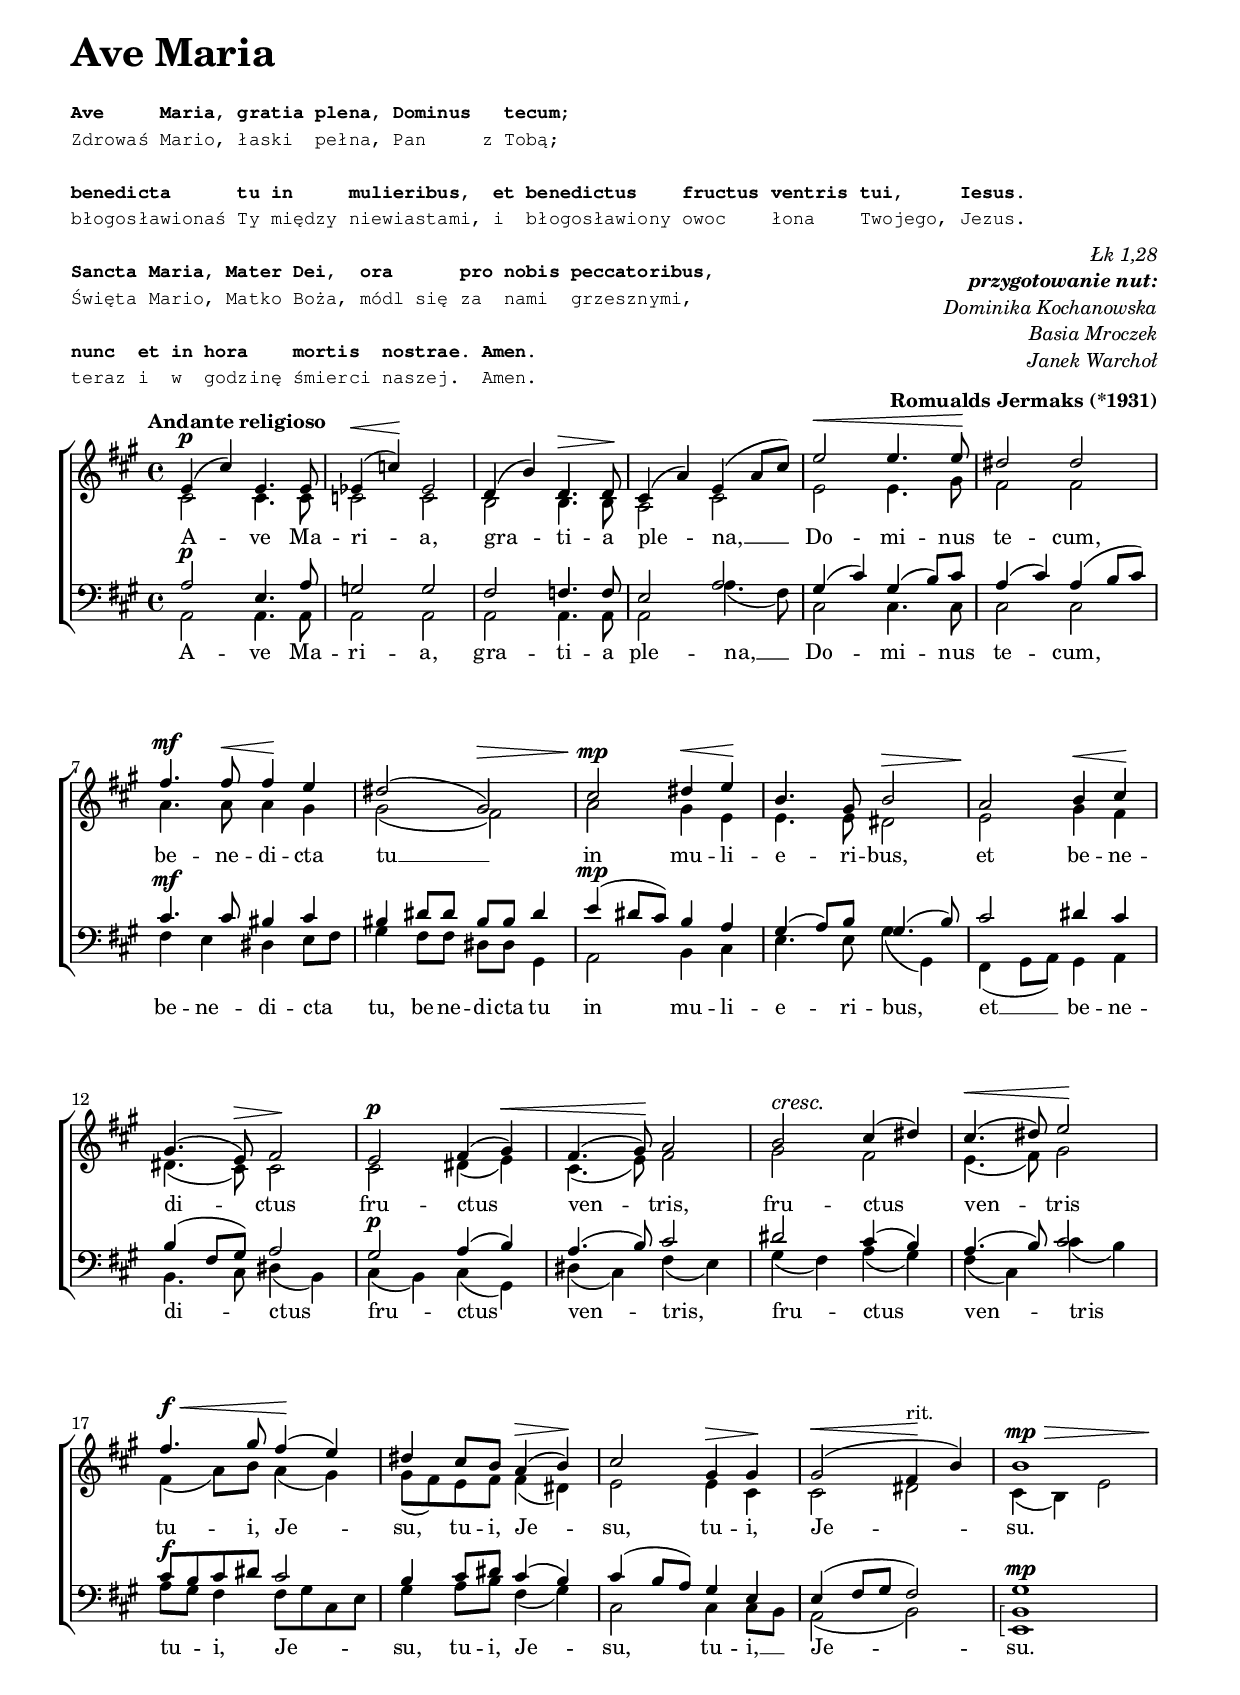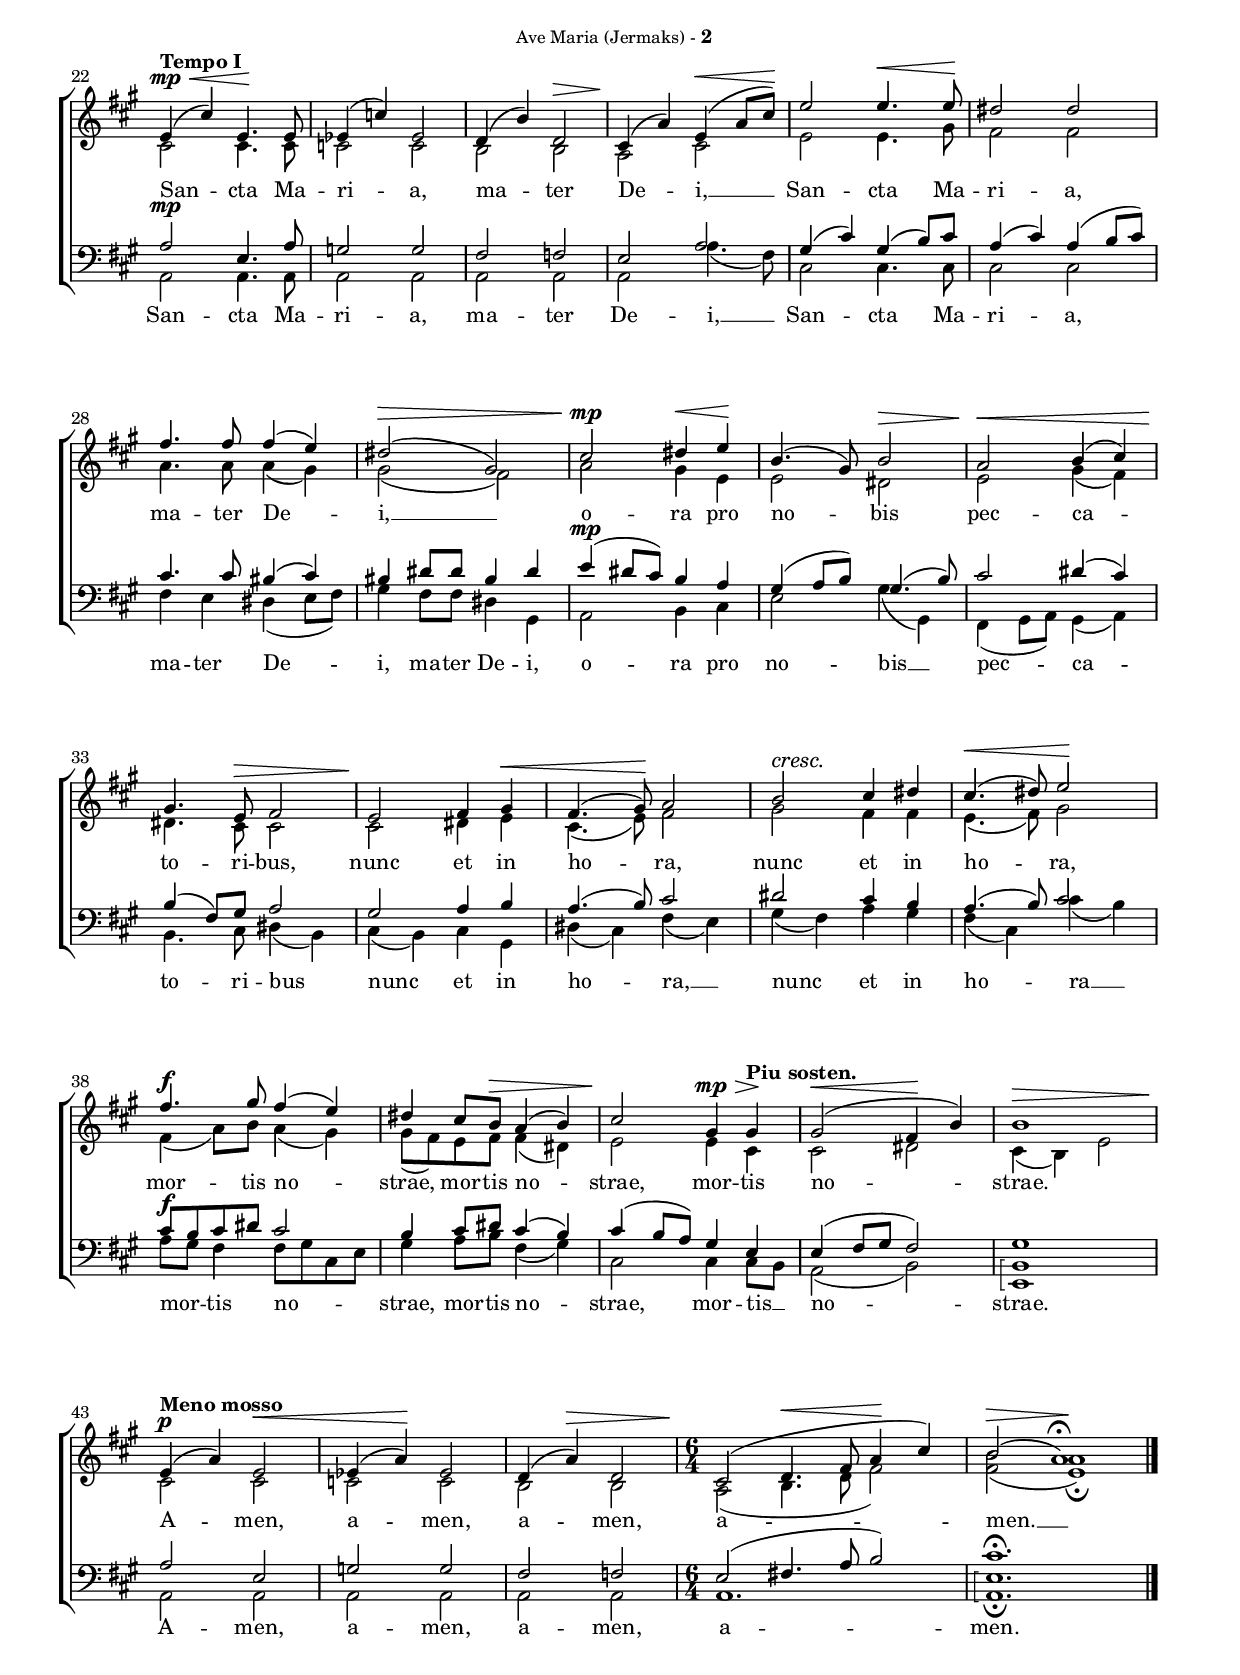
\version "2.17.2"
#(set-global-staff-size 17)

\paper {
  indent = 0 \mm
  left-margin = 12 \mm
  right-margin = 14 \mm
  top-markup-spacing #'basic-distance = 4
  last-bottom-spacing #'basic-distance = 4
  %markup-system-spacing #'basic-distance = 40
  %page-count =
  system-count = 9
  oddHeaderMarkup = \markup \small \fill-line {
  \line {
    \on-the-fly #not-first-page \fromproperty #'header:title
    \on-the-fly #not-first-page \concat {
      "(" \fromproperty #'header:kompozytor-krotki ")"
    }
    \on-the-fly #not-first-page "-"
    \on-the-fly #print-page-number-check-first \normalsize \bold \fromproperty #'page:page-number-string
  }
}

evenHeaderMarkup = \markup \small \fill-line {
  \line {
    \on-the-fly #not-first-page \fromproperty #'header:title
    \on-the-fly #not-first-page \concat {
      "(" \fromproperty #'header:kompozytor-krotki ")"
    }
    \on-the-fly #not-first-page "-"
    \on-the-fly #print-page-number-check-first \normalsize \bold \fromproperty #'page:page-number-string
  }
}

oddFooterMarkup = \markup {
  \column {
    \fill-line {
      %% Tagline header field only on last page.
      \on-the-fly #last-page \tiny \fromproperty #'header:tagline
    }
  }
}

bookTitleMarkup = \markup {
  \fill-line \general-align #Y #-1 {
    \column {
      \fromproperty #'header:dedication
      \line {
        \bold \huge \magnify #2 \fromproperty #'header:title
        \hspace #1.5
        \bold \large \magnify #1.4 \fromproperty #'header:subtitle
        \hspace #1
        \bold \fromproperty #'header:subsubtitle
      }
      \fromproperty #'header:tlumaczenie
    }
    \right-column {
      \italic \fromproperty #'header:adres-biblijny
      \italic \fromproperty #'header:przygotowanie-nut
      \bold \fromproperty #'header:composer
      \bold \fromproperty #'header:arranger
      \bold \fromproperty #'header:poet
    }
  }
}

}

\header {
  title = "Ave Maria"
  composer = "Romualds Jermaks (*1931)"
  adres-biblijny = "Łk 1,28"
  kompozytor-krotki = "Jermaks"
  przygotowanie-nut = \markup \right-column {
    \bold "przygotowanie nut:"
    "Dominika Kochanowska"
    "Basia Mroczek"
    "Janek Warchoł"
    " "
  }
  tlumaczenie = \markup \scale #'(0.95 . 1) \typewriter \column {
    " "
    \bold
    "Ave     Maria, gratia plena, Dominus   tecum;"
    "Zdrowaś Mario, łaski  pełna, Pan     z Tobą;"
    " "
    \bold
    "benedicta      tu in     mulieribus,  et benedictus    fructus ventris tui,     Iesus."
    "błogosławionaś Ty między niewiastami, i  błogosławiony owoc    łona    Twojego, Jezus."
    " "
    \bold
    "Sancta Maria, Mater Dei,  ora      pro nobis peccatoribus,"
    "Święta Mario, Matko Boża, módl się za  nami  grzesznymi,"
    " "
    \bold
    "nunc  et in hora    mortis  nostrae. Amen."
    "teraz i  w  godzinę śmierci naszej.  Amen."
    " "
  }
}

\version "2.16.1"

sopran = {
  \dynamicUp
  \tupletUp
  \clef treble

  \key a \major
  \time 4/4
  \voiceOne


  %partia sopranów
  \tempo "Andante religioso"
  e'4(^\p \melisma cis'') \melismaEnd e'4. e'8
  es'4 ( ^\< \melisma c'' )^\! \melismaEnd es'2
  d'4 ( \melisma b' )\melismaEnd d'4. ^\> d'8 ^\!
  cis'4 ( \melisma a' ) \melismaEnd  e' ( \melisma a'8 cis'') \melismaEnd
  e''2 ^\< e''4. e''8 ^\!
  dis''2 dis''
  fis''4. ^\mf fis''8 ^\< fis''4 ^\! e''
  dis''2 ( \melisma gis' ^\>)\melismaEnd
  cis'' ^\! ^\mp dis''4 ^\< e'' ^\!
  b'4. gis'8 b'2 ^\>
  a'2 ^\! b'4 ^\< cis'' ^\!
  gis'4. (\melisma e'8 ^\> )\melismaEnd fis'2 ^\!
  e'2 ^\p fis'4 (\melisma gis' ^\<)\melismaEnd
  fis'4. (\melisma gis'8^\!) \melismaEnd a'2
  b' ^\cresc cis''4 (\melisma dis'' ) \melismaEnd
  cis''4. (^\<\melisma dis''8) \melismaEnd e''2 ^\!
  fis''4. ^\f ^\<   gis''8  fis''4 ( ^\! \melisma e'')\melismaEnd
  dis''  cis''8 b' a'4( ^\>\melisma b' ^\!) \melismaEnd
  cis''2 gis'4 ^\> gis' ^\!
  gis'2 ( ^\< \melisma fis'4 ^\! ^"rit." b'  ) \melismaEnd
  b'1^\> ^\mp   % tutaj znaki dynamiczne rzeba poprawić bo nie sa dokładnie w tym miejscu co być powinny
  \tempo "Tempo I"
  e'4 (^\! ^\mp ^\< \melisma cis'' ) \melismaEnd e'4. ^\! e'8
  es'4 (\melisma c'') \melismaEnd es'2
  d'4 (\melisma b') \melismaEnd d'2 ^\>
  cis'4 ( ^\! \melisma  a' ) \melismaEnd e' (^\< \melisma  a'8 cis'' ^\! ) \melismaEnd
  e''2 e''4. ^\< e''8 ^\!
  dis''2 dis''
  fis''4. fis''8 fis''4 (\melisma e'') \melismaEnd
  dis''2  (^\> \melisma gis' ) \melismaEnd % od połowy taktu widełki
  cis'' ^\mp ^\! dis''4 ^\< e'' ^\!
  b'4. (\melisma gis'8) \melismaEnd b'2 ^\>
  a' ^\! ^\< b'4 (\melisma cis'') \melismaEnd
  gis'4. ^\! e'8 ^\> fis'2
  e' ^\! fis'4 gis' ^\<
  fis'4. ( \melisma   gis'8^\!) \melismaEnd a'2 % znów widełki
  b'2 ^\cresc cis''4 dis''4
  cis''4. (^\< \melisma dis''8 ) \melismaEnd e''2 ^\!
  fis''4. ^\f gis''8 fis''4 (\melisma e'')\melismaEnd
  dis'' cis''8 b' ^\> a'4 (\melisma b') \melismaEnd
  cis''2 ^\! gis'4 ^\>  ^\mp \tempo "Piu sosten." gis'4 ^\! % poprawić umiejscowienie znaków dynamicznych
  gis'2 (^\< \melisma fis'4 ^\! b') \melismaEnd
  b'1  ^\>
  \tempo "Meno mosso"  e'4 (^\p  a' ) \melismaEnd e'2 ^\<
  es'4 (\melisma a' ^\!) \melismaEnd es'2
  d'4 (\melisma a') ^\> \melismaEnd d'2
  \time 6/4 cis'2 ^\! ( \melisma d'4. ^\< fis'8  a'4 ^\! cis''4) \melismaEnd
  % w orginale chyba bład bo nie mozna sie doliczyc nutek --Dominika
  % Zuzia powiedziała, że pierwsza nuta powinna być półnutą --Janek
  b'2 (^\> \melisma a'1 ^\! \fermata )\melismaEnd \bar "|." %położenie fermaty jak dla s2 , trzeba dodać ostatni dzwiek s1
}

soprantekst = \lyricmode {
  A -- ve Ma -- ri -- a, gra -- ti -- a ple -- na, __
  Do -- mi -- nus te -- cum,
  be -- ne -- di -- cta tu __
  in mu -- li -- e -- ri -- bus,
  et be -- ne -- di -- ctus fru -- ctus
  ven -- tris, fru -- ctus ven -- tris
  tu -- i, Je -- su, tu -- i,
  Je -- su, tu -- i, Je -- su.
  San -- cta Ma -- ri -- a,
  ma -- ter De -- i, __
  San -- cta Ma -- ri -- a,
  ma -- ter De -- i, __
  o -- ra pro no -- bis
  pec -- ca -- to -- ri -- bus,
  nunc et in ho -- ra,
  nunc et in ho -- ra,
  mor -- tis no -- strae,
  mor -- tis no -- strae,
  mor -- tis no -- strae.
  A -- men, a -- men,
  a -- men, a -- men. __
}

\version "2.16.1"

alt = {
  \dynamicUp
  \tupletUp
  \clef treble
  \key a \major
  \time 4/4
  \voiceTwo
  \override Hairpin #'stencil = ##f
  \override DynamicText #'stencil = ##f
  \override DynamicTextSpanner #'stencil = ##f
  \override TextScript #'stencil = ##f
  \set Timing.beamExceptions = #'()

  % oznaczenia dynamiczne w parti sopranu
  cis'2 cis'4. cis'8
  c'2 c'
  b b4. b8
  a2 cis'
  e' e'4. gis'8
  fis'2 fis'
  a'4. a'8 a'4 gis'
  gis'2 (\melisma fis' )\melismaEnd
  a' gis'4 e'
  e'4. e'8 dis'2
  e' gis'4 fis'4
  dis'4. (\melisma cis'8) \melismaEnd cis'2 % w tym taskcie pozwoliłam sobie na własna korekte tekstu i wstawienie łuku co jest logiczne
  cis' dis'4 (\melisma e' ) \melismaEnd
  cis'4. ( \melisma e'8 ) \melismaEnd fis'2
  gis' fis'
  e'4. ( \melisma fis'8 ) \melismaEnd gis'2
  fis'4 ( \melisma a'8 ) \melismaEnd b' a'4 (\melisma gis' ) \melismaEnd
  gis'8( \melisma fis') \melismaEnd e' fis' fis'4 (\melisma dis' ) \melismaEnd
  e'2 e'4 cis'
  cis'2 dis'
  cis'4 ( \melisma b ) \melismaEnd e'2
  cis' cis'4. cis'8
  c'2 c'
  b b
  a cis'
  e' e'4. gis'8
  fis'2 fis'
  a'4. a'8 a'4 (\melisma gis' ) \melismaEnd
  gis'2 ( \melisma fis' ) \melismaEnd
  a' gis'4 e'4
  e'2 dis'
  e' gis'4 (\melisma fis' ) \melismaEnd
  dis'4. cis'8 cis'2
  cis' dis'4 e'
  cis'4. (\melisma e'8 ) \melismaEnd fis'2
  gis' fis'4 fis'
  e'4. (\melisma fis'8 ) \melismaEnd gis'2
  fis'4 (\melisma a'8 ) \melismaEnd b'  a'4 ( \melisma gis' ) \melismaEnd
  gis'8 (\melisma fis'8) \melismaEnd e' fis' fis'4 ( \melisma dis' ) \melismaEnd
  e'2 e'4 cis'
  cis'2 dis'
  cis'4 ( \melisma b )\melismaEnd e'2
  cis'2 cis'
  c' c'
  b b
  \time 6/4 a2 (\melisma b4. d'8 fis'2) \melismaEnd
  % w orginale chyba bład bo nie mozna sie doliczyc nutek --Dominika
  % Zuzia powiedziała, że pierwsza nuta powinna być półnutą --Janek
  <<
    { b'2 (^\> \melisma a'1 ^\! \fermata )\melismaEnd }
    { fis'2 (\melisma e'1\fermata  )  \melismaEnd }
  >>
  \bar "|."
}

alttekst = \lyricmode {
  A -- ve Ma -- ri -- a, gra -- ti -- a ple -- na, __
  Do -- mi -- nus te -- cum,
  be -- ne -- di -- cta tu __
  in mu -- li -- e -- ri -- bus,
  et be -- ne -- di -- ctus fru -- ctus
  ven -- tris, fru -- ctus ven -- tris
  tu -- i, Je -- su, __ tu -- i,
  Je -- su, tu -- i, Je -- su, Je -- su.
  San -- cta Ma -- ri -- a,
  ma -- ter De -- i, __
  San -- cta Ma -- ri -- a,
  ma -- ter De -- i, __
  o -- ra pro no -- bis
  pec -- ca -- to -- ri -- bus,
  nunc et in ho -- ra,
  nunc et in ho -- ra,
  mor -- tis no -- strae,
  mor -- tis no -- strae,
  mor -- tis no -- strae,
  no -- strae.
  A -- men, a -- men,
  a -- men, a -- men. __
}

\version "2.16.1"

tenor = \relative f {
  \dynamicUp
  \tupletUp
  \clef "treble_8"
  %\clef bass
  % podaj tonację, na przykład \key g \minor
  \key a \major
  % podaj metrum, na przykład \time 4/4
  \time 4/4
  % wpisz nuty:
  \voiceOne

  % Prawdopodobnie należałoby przenieść część
  % (całość?) dynamiki z górnej pięciolinii, ale nie
  % jestem tego pewna, więc umieszczam tylko
  % tę szczątkową z dolnej.

  a2\p e4. a8
  g2 g
  fis f4. f8
  e2 a
  gis4( cis) gis( b8) cis
  a4( cis) a( b8 cis)
  cis4.\mf cis8 bis4 cis
  bis dis8 dis bis bis dis4
  e\mp( dis8 cis) b4 a
  gis(a8) b gis4.( b8)

  % takt 11.
  cis2 dis4 cis
  b( fis8 gis) a2
  gis\p a4( b)
  a4.( b8) cis2
  dis cis4( b)
  a4.( b8) cis2
  cis8\f\melisma b cis\melismaEnd dis cis2
  b4 cis8 dis cis4( b)
  cis( b8 a) gis4 e
  e( fis8 gis fis2)
  gis1\mp

  % takt 22.
  a2\mp e4. a8
  g2 g
  fis f
  e2 a
  gis4(cis) gis( b8) cis
  a4(cis) a( b8 cis)
  cis4. cis8 bis4( cis)
  bis dis8 dis bis4 dis
  e\mp(dis8 cis) b4 a
  gis( a8 b) gis4.( b8)

  % takt 32.
  cis2 dis4( cis)
  b4( fis8) gis a2
  gis a4 b
  a4.( b8) cis2
  dis cis4 b
  a4.( b8) cis2
  cis8\f\melisma b cis\melismaEnd dis cis2
  b4 cis8 dis cis4( b)
  cis( b8 a) gis4 e
  e( fis8 gis fis2)
  gis1

  % takt 42.
  a2 e
  g g
  fis f
  \time 6/4
  e2( fis!4. a8 b2)
  % w orginale chyba bład bo nie mozna sie doliczyc nutek --Dominika
  % Zuzia powiedziała, że pierwsza nuta powinna być półnutą --Janek
  cis1.\fermata \bar "|."

}
tenortext = \lyricmode {
  % wyrzuciłam przedłużenie ostatniej sylaby (__)
  % w przypadkach, gdy odnosiło się do basa.

  A -- ve Ma -- ri -- a, gra -- ti -- a ple -- na,
  Do -- mi -- nus te -- cum, __
  be -- ne -- di -- cta tu,
  be -- ne -- di -- cta tu
  in __ mu -- li -- e -- ri -- bus, __
  et be -- ne -- di -- ctus fru -- ctus
  ven -- tris, fru -- ctus __ ven -- tris
  tu -- i, Je -- su, tu -- i,
  Je -- su, __ tu -- i, Je -- su.

  % takt 22.
  San -- cta Ma -- ri -- a,
  ma -- ter De -- i,
  San -- cta __ Ma -- ri -- a, __
  ma -- ter De -- i, ma -- ter De -- i,
  o -- ra pro no -- bis __
  pec -- ca -- to -- ri -- bus,
  nunc et in ho -- ra,
  nunc et in ho -- ra
  mor -- tis no -- strae,
  mor -- tis no -- strae, __
  mor -- tis no -- strae.
  A -- men, a -- men,
  a -- men, a -- men.

}

\version "2.16.1"

bas = \relative f {
  \dynamicUp
  \tupletUp
  \clef bass
  % podaj tonację, na przykład \key g \minor
  \key a \major
  % podaj metrum, na przykład \time 4/4
  \time 4/4
  % wpisz nuty:
  \voiceTwo
  \override Hairpin #'stencil = ##f
  \override DynamicText #'stencil = ##f
  \override DynamicTextSpanner #'stencil = ##f
  \override TextScript #'stencil = ##f

  % Prawdopodobnie należałoby przenieść część
  % (całość?) dynamiki z górnej pięciolinii, ale nie
  % jestem tego pewna, więc umieszczam tylko
  % tę szczątkową z dolnej.

  a,2\p a4. a8
  a2 a
  a a4. a8
  a2 a'4.( fis8)
  cis2 cis4. cis8
  cis2 cis
  fis4\mf e dis e8\melisma fis\melismaEnd
  gis4 fis8 fis dis dis gis,4
  a2\mp b4 cis
  e4. e8 gis4( gis,)

  % takt 11.
  fis( gis8 a) gis4 a
  b4.\melisma cis8\melismaEnd dis4( b)
  cis\p( b) cis( gis)
  dis'( cis) fis( e)
  gis( fis) a( gis)
  fis( cis) cis'( b)
  a8\f\melisma gis\melismaEnd fis4 fis8\melisma gis cis, e\melismaEnd
  gis4 a8 b fis4( gis)
  cis,2 cis4 cis8\melisma b\melismaEnd
  a2( b)
  \once \override Arpeggio #'stencil =
  #ly:arpeggio::brew-chord-bracket
  <e, b'>1\mp \arpeggio

  % takt 22.
  a2\mp a4. a8
  a2 a
  a a
  a2 a'4.( fis8)
  cis2 cis4. cis8
  cis2 cis
  fis4 e dis( e8 fis)
  gis4 fis8 fis dis4 gis,4
  a2\mp b4 cis
  e2 gis4( gis,)

  % takt 32.
  fis( gis8 a) gis4( a)
  b4. cis8 dis4( b)
  cis( b) cis gis
  dis'( cis) fis( e)
  gis( fis) a gis
  fis( cis) cis'( b)
  a8\f\melisma gis\melismaEnd fis4 fis8\melisma gis cis, e\melismaEnd
  gis4 a8 b fis4( gis)
  cis,2 cis4 cis8\melisma b\melismaEnd
  a2( b)
  \once \override Arpeggio #'stencil =
  #ly:arpeggio::brew-chord-bracket
  <e, b'>1\arpeggio

  % takt 42.
  a2 a
  a a
  a a
  \time 6/4
  a1.
  \once \override Arpeggio #'stencil =
  #ly:arpeggio::brew-chord-bracket
  <a e'>\arpeggio \fermata \bar "|."

}

bastekst = \lyricmode {
  % wyrzuciłam przedłużenie ostatniej sylaby (__)
  % w przypadkach, gdy odnosiło się do tenora.

  A -- ve Ma -- ri -- a, gra -- ti -- a ple -- na, __
  Do -- mi -- nus te -- cum,
  be -- ne -- di -- cta tu,
  be -- ne -- di -- cta tu
  in mu -- li -- e -- ri -- bus,
  et __ be -- ne -- di -- ctus fru -- ctus
  ven -- tris, fru -- ctus ven -- tris
  tu -- i, Je -- su, tu -- i,
  Je -- su, tu -- i, __ Je -- su.

  % takt 22.
  San -- cta Ma -- ri -- a,
  ma -- ter De -- i, __
  San -- cta Ma -- ri -- a,
  ma -- ter De -- i, ma -- ter De -- i,
  o -- ra pro no -- bis __
  pec -- ca -- to -- ri -- bus
  nunc et in ho -- ra, __
  nunc et in ho -- ra __
  mor -- tis no -- strae,
  \tweak #'X-offset #-1.2 mor -- \tweak #'X-offset #-0.5 tis no -- strae,
  mor -- tis __ no -- strae.
  A -- men, a -- men,
  a -- men, a -- men.

}


\score {
  \new ChoirStaff <<
    \new Staff = panie <<
      \new Voice = sopran {
        \sopran
      }
      \new Voice = alt {
        \alt
      }
    >>
    \new Lyrics \lyricsto sopran \soprantekst
    \new Staff = panowie <<
      \new Voice = tenor {
        \tenor
      }
      \new Voice = bas {
        \bas
      }
    >>
    \new Lyrics \lyricsto bas \bastekst
  >>

  % blok \layout zawiera ogólne ustawienia stylu
  \layout {
    \compressFullBarRests
    %\set Score.tempoHideNote = ##t

    \override Lyrics.VerticalAxisGroup
    #'nonstaff-unrelatedstaff-spacing #'padding = #0.5

    \override Score.BarNumber #'break-visibility = #'#(#f #f #t)
    \override DynamicTextSpanner #'style = #'none

    \override Score.BarNumber #'self-alignment-X =
    #(lambda (grob)
       (let ((break-dir (ly:item-break-dir grob)))
         (set! (ly:grob-property grob 'self-alignment-X)
               (if (= break-dir RIGHT)
                   1
                   0))))

    \override Score.BarNumber #'stencil =
    #(lambda (grob)
       (let ((break-dir (ly:item-break-dir grob)))
         (set! (ly:grob-property grob 'font-size)
               (if (= break-dir RIGHT)
                   -1
                   -3))
         (ly:text-interface::print grob)))
  }
}
